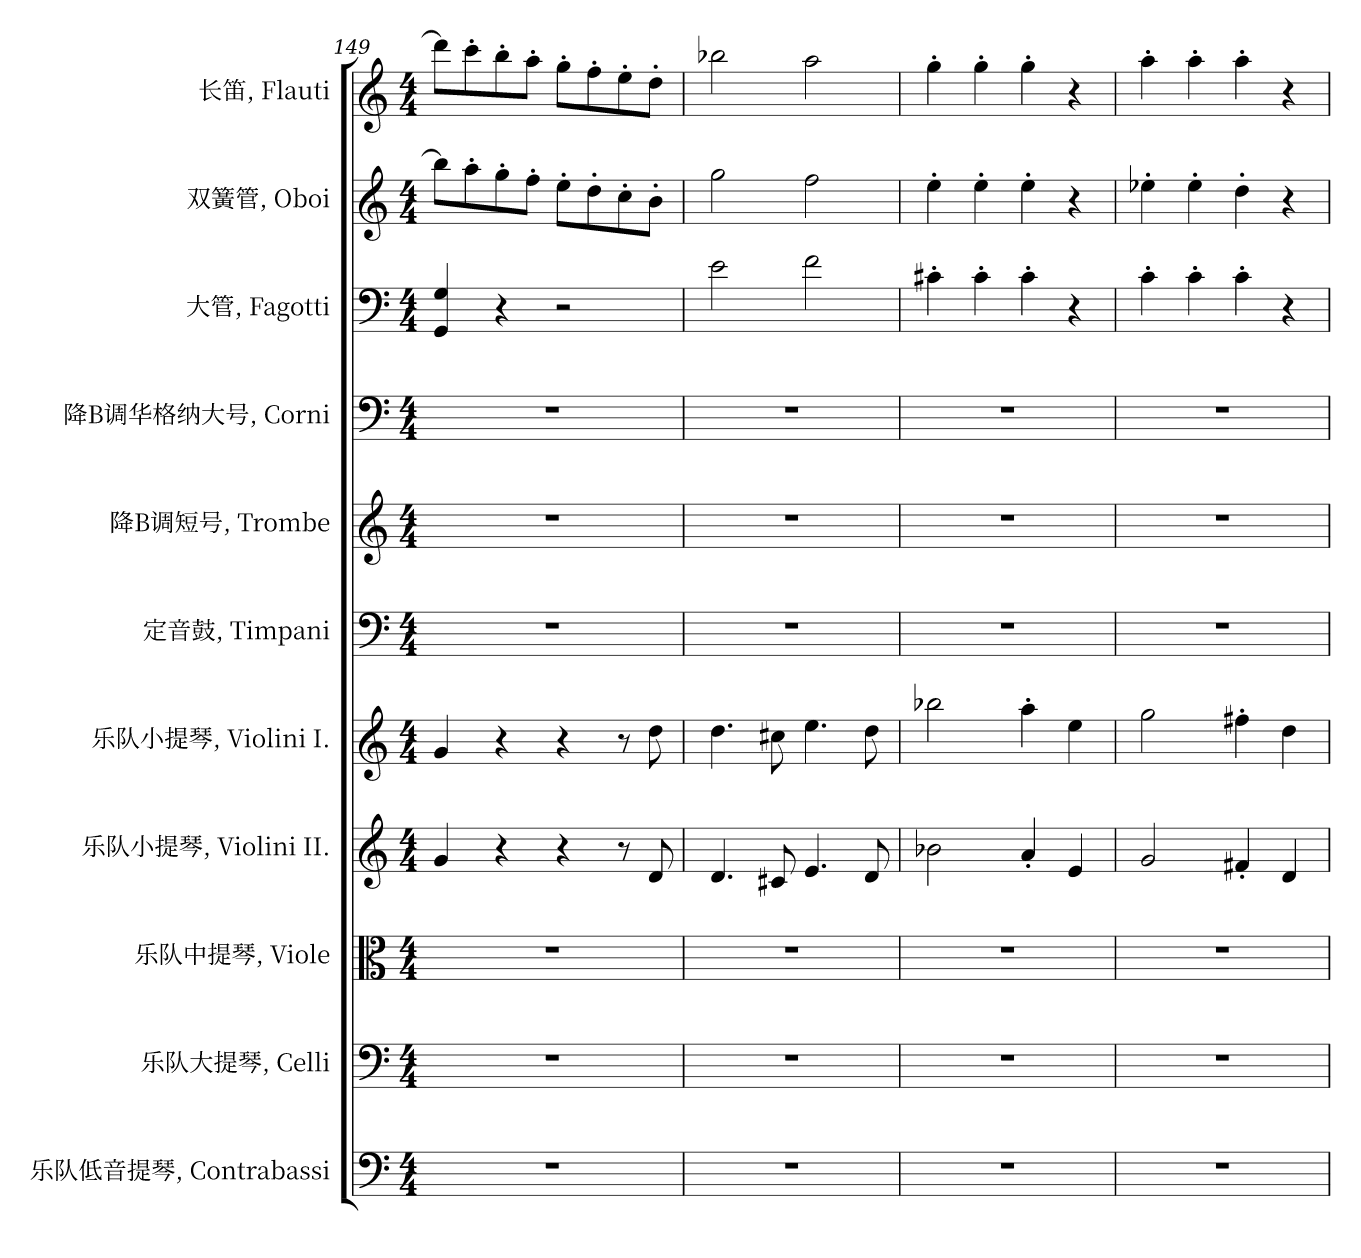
**kern	**kern	**kern	**kern	**kern	**kern	**kern	**kern	**kern	**kern	**kern
*part11	*part10	*part9	*part8	*part7	*part6	*part5	*part4	*part3	*part2	*part1
*staff11	*staff10	*staff9	*staff8	*staff7	*staff6	*staff5	*staff4	*staff3	*staff2	*staff1
*I"乐队低音提琴, Contrabassi	*I"乐队大提琴, Celli	*I"乐队中提琴, Viole	*I"乐队小提琴, Violini II.	*I"乐队小提琴, Violini I.	*I"定音鼓, Timpani	*I"降B调短号, Trombe	*I"降B调华格纳大号, Corni	*I"大管, Fagotti	*I"双簧管, Oboi	*I"长笛, Flauti
*I'Cbs.	*	*	*	*	*I'Timp.	*	*	*	*I'Ob.	*I'Fl.
*clefF4	*clefF4	*clefC3	*clefG2	*clefG2	*clefF4	*clefG2	*clefF4	*clefF4	*clefG2	*clefG2
*ITrd7c12	*	*	*	*	*	*ITrd1c2	*ITrd1c2	*	*	*
*k[]	*k[]	*k[]	*k[]	*k[]	*k[]	*k[b-e-]	*k[b-e-]	*k[]	*k[]	*k[]
*M4/4	*M4/4	*M4/4	*M4/4	*M4/4	*M4/4	*M4/4	*M4/4	*M4/4	*M4/4	*M4/4
=149	=149	=149	=149	=149	=149	=149	=149	=149	=149	=149
1r	1r	1r	4g/	4g/	1r	1r	1r	4GG/ 4G/	8bb\L]	8ddd\L]
.	.	.	.	.	.	.	.	.	8aa'\	8ccc'\
.	.	.	4r	4r	.	.	.	4r	8gg'\	8bb'\
.	.	.	.	.	.	.	.	.	8ff'\J	8aa'\J
.	.	.	4r	4r	.	.	.	2r	8ee'\L	8gg'\L
.	.	.	.	.	.	.	.	.	8dd'\	8ff'\
.	.	.	8r	8r	.	.	.	.	8cc'\	8ee'\
.	.	.	8d/	8dd\	.	.	.	.	8b'\J	8dd'\J
=150	=150	=150	=150	=150	=150	=150	=150	=150	=150	=150
1r	1r	1r	4.d/	4.dd\	1r	1r	1r	2e\	2gg\	2bb-X\
.	.	.	8c#X/	8cc#X\	.	.	.	.	.	.
.	.	.	4.e/	4.ee\	.	.	.	2f\	2ff\	2aa\
.	.	.	8d/	8dd\	.	.	.	.	.	.
=151	=151	=151	=151	=151	=151	=151	=151	=151	=151	=151
1r	1r	1r	2b-X\	2bb-X\	1r	1r	1r	4c#X'\	4ee'\	4gg'\
.	.	.	.	.	.	.	.	4c#'\	4ee'\	4gg'\
.	.	.	4a'/	4aa'\	.	.	.	4c#'\	4ee'\	4gg'\
.	.	.	4e/	4ee\	.	.	.	4r	4r	4r
!!LO:PB:g=z
=152	=152	=152	=152	=152	=152	=152	=152	=152	=152	=152
1r	1r	1r	2g/	2gg\	1r	1r	1r	4c'\	4ee-X'\	4aa'\
.	.	.	.	.	.	.	.	4c'\	4ee-'\	4aa'\
.	.	.	4f#X'/	4ff#X'\	.	.	.	4c'\	4dd'\	4aa'\
.	.	.	4d/	4dd\	.	.	.	4r	4r	4r
=	=	=	=	=	=	=	=	=	=	=
*-	*-	*-	*-	*-	*-	*-	*-	*-	*-	*-
